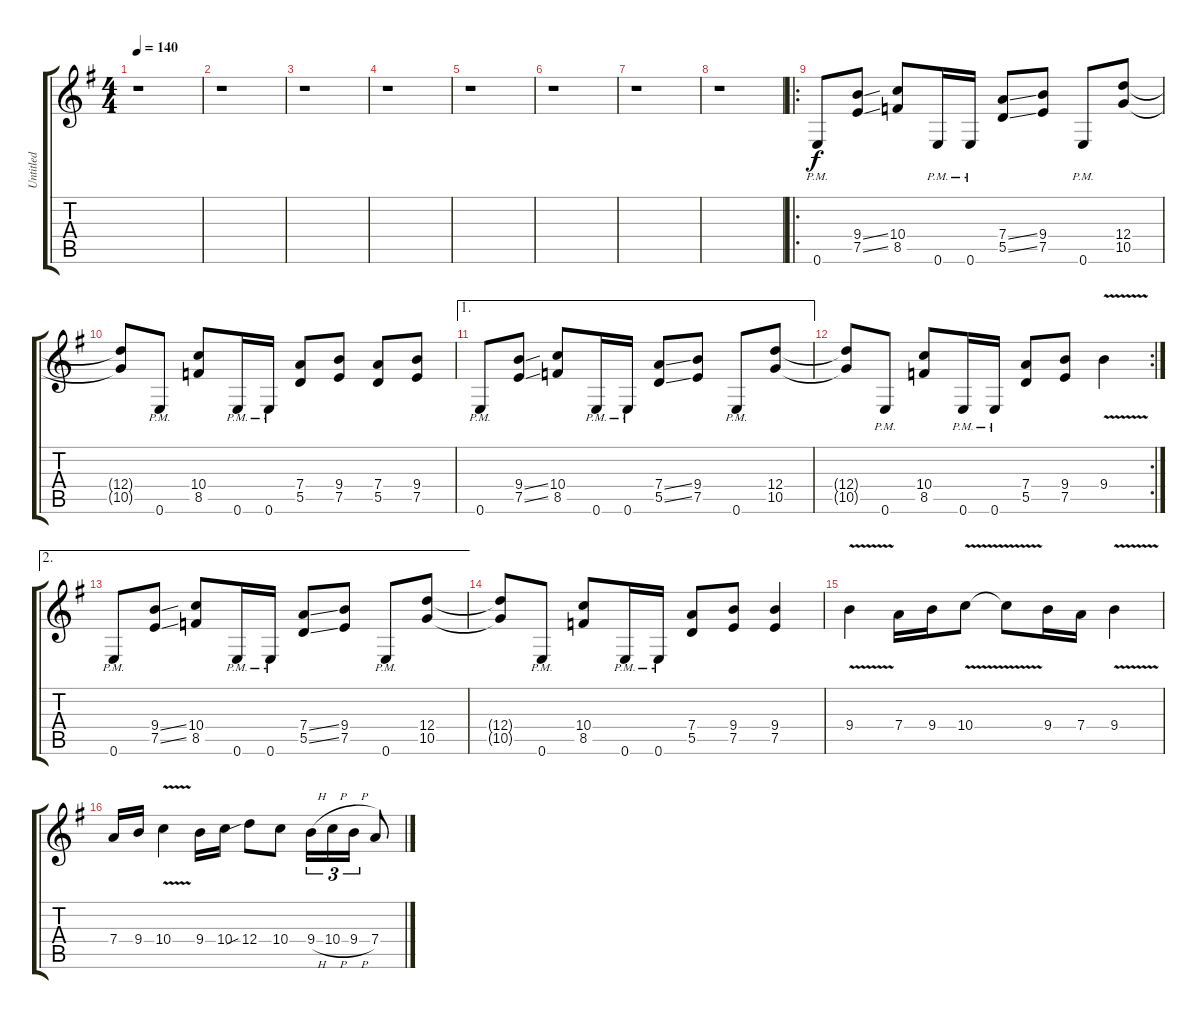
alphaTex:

\track ("Untitled" "Untitled") {instrument distortionguitar}
\staff {score tabs}
\tuning (E4 B3 G3 D3 A2 E2) {hide}
\ts (4 4)
\tempo 140
\clef g2
\ks g
r.1{dy f instrument distortionguitar} |
r.1 |
r.1 |
r.1 |
r.1 |
r.1 |
r.1 |
r.1 |
\ro
0.6{pm}.8 (9.4{ss} 7.5{ss}).8 (10.4 8.5).8 0.6{pm}.16 0.6{pm}.16 (7.4{ss} 5.5{ss}).8 (9.4 7.5).8 0.6{pm}.8 (12.4 10.5).8 |
(12.4{t} 10.5{t}).8 0.6{pm}.8 (10.4 8.5).8 0.6{pm}.16 0.6{pm}.16 (7.4 5.5).8 (9.4 7.5).8 (7.4 5.5).8 (9.4 7.5).8 |
\ae 1
0.6{pm}.8 (9.4{ss} 7.5{ss}).8 (10.4 8.5).8 0.6{pm}.16 0.6{pm}.16 (7.4{ss} 5.5{ss}).8 (9.4 7.5).8 0.6{pm}.8 (12.4 10.5).8 |
\rc 2
(12.4{t} 10.5{t}).8 0.6{pm}.8 (10.4 8.5).8 0.6{pm}.16 0.6{pm}.16 (7.4 5.5).8 (9.4 7.5).8 9.4{v}.4 |
\ae 2
0.6{pm}.8 (9.4{ss} 7.5{ss}).8 (10.4 8.5).8 0.6{pm}.16 0.6{pm}.16 (7.4{ss} 5.5{ss}).8 (9.4 7.5).8 0.6{pm}.8 (12.4 10.5).8 |
(12.4{t} 10.5{t}).8 0.6{pm}.8 (10.4 8.5).8 0.6{pm}.16 0.6{pm}.16 (7.4 5.5).8 (9.4 7.5).8 (9.4 7.5).4 |
9.4{v}.4 7.4.16 9.4.16 10.4{v}.8 10.4{v t}.8 9.4.16 7.4.16 9.4{v}.4 |
7.4.16 9.4.16 10.4{v}.4 9.4.16 10.4.16 12.4{sib}.8 10.4.8 9.4{h}.16{tu (3 2)} 10.4{h}.16{tu (3 2)} 9.4{h}.16{tu (3 2)} 7.4.8
